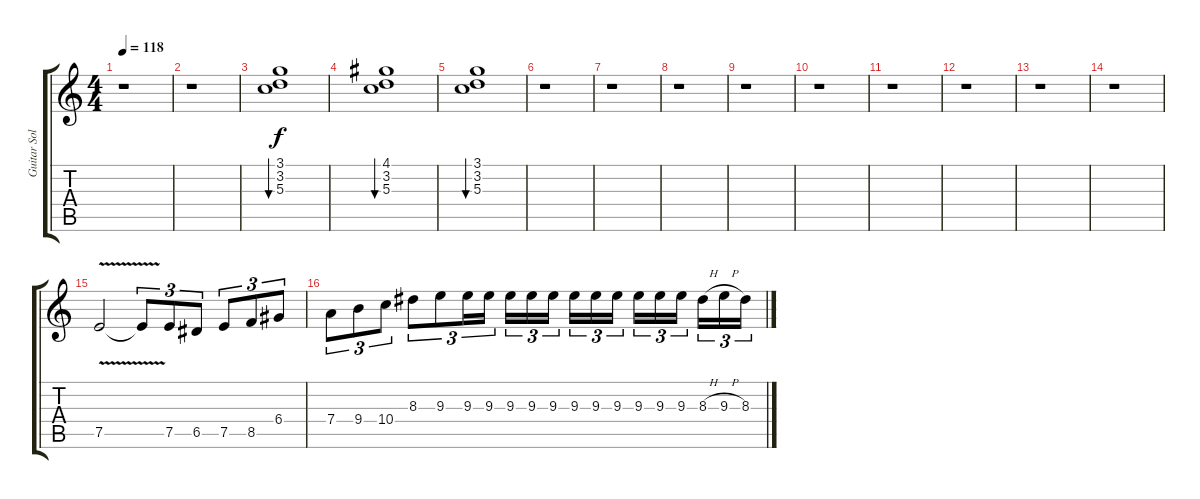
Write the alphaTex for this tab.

\track ("Guitar Solo" "Guitar Sol") {instrument distortionguitar}
\staff {score tabs}
\tuning (E4 B3 G3 D3 A2 E2) {hide}
\ts (4 4)
\tempo 118
\clef g2
\ks c
r.1{dy f} |
r.1 |
(3.1 3.2 5.3).1{bu 240 volume 13 instrument electricguitarjazz} |
(4.1 3.2 5.3).1{bu 240} |
(3.1 3.2 5.3).1{bu 240} |
r.1 |
r.1 |
r.1 |
r.1 |
r.1 |
r.1 |
r.1 |
r.1 |
r.1 |
7.5{v}.2{volume 15 instrument distortionguitar} 7.5{t}.8{tu (3 2)} 7.5.8{tu (3 2)} 6.5.8{tu (3 2)} 7.5.8{tu (3 2)} 8.5.8{tu (3 2)} 6.4.8{tu (3 2)} |
7.4.8{tu (3 2)} 9.4.8{tu (3 2)} 10.4.8{tu (3 2)} 8.3.8{tu (3 2)} 9.3.8{tu (3 2)} 9.3.16{tu (3 2)} 9.3.16{tu (3 2)} 9.3.16{tu (3 2)} 9.3.16{tu (3 2)} 9.3.16{tu (3 2)} 9.3.16{tu (3 2)} 9.3.16{tu (3 2)} 9.3.16{tu (3 2)} 9.3.16{tu (3 2)} 9.3.16{tu (3 2)} 9.3.16{tu (3 2)} 8.3{h}.16{tu (3 2)} 9.3{h}.16{tu (3 2)} 8.3.16{tu (3 2)}
